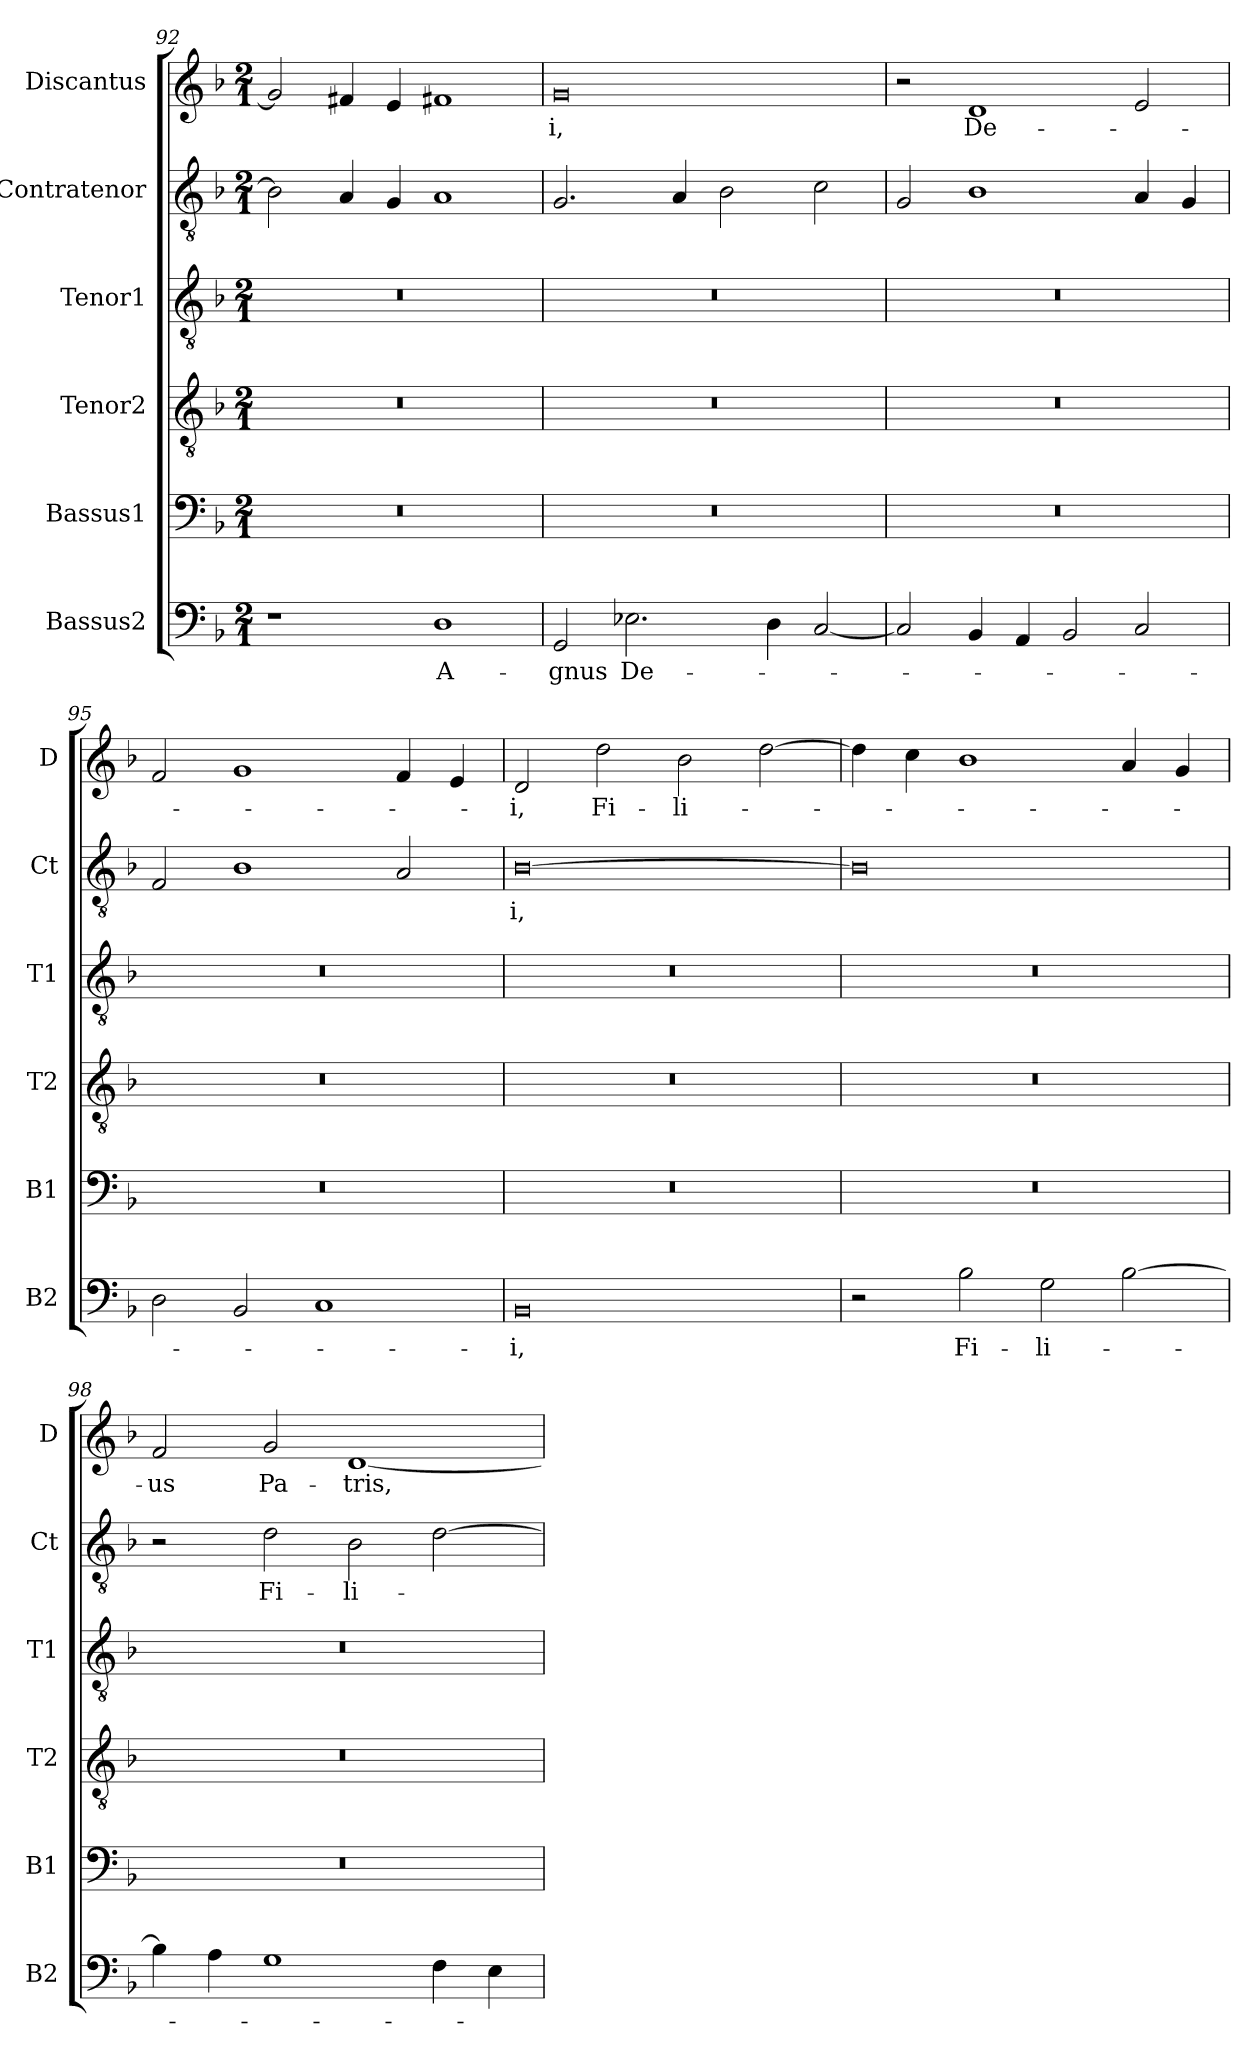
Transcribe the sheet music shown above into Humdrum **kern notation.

**kern	**text	**kern	**kern	**kern	**kern	**text	**kern	**text
*part6	*part6	*part5	*part4	*part3	*part2	*part2	*part1	*part1
*staff6	*staff6	*staff5	*staff4	*staff3	*staff2	*staff2	*staff1	*staff1
*I"Bassus2	*	*I"Bassus1	*I"Tenor2	*I"Tenor1	*I"Contratenor	*	*I"Discantus	*
*I'B2	*	*I'B1	*I'T2	*I'T1	*I'Ct	*	*I'D	*
*clefF4	*	*clefF4	*clefGv2	*clefGv2	*clefGv2	*	*clefG2	*
*k[b-]	*	*k[b-]	*k[b-]	*k[b-]	*k[b-]	*	*k[b-]	*
*M2/1	*	*M2/1	*M2/1	*M2/1	*M2/1	*	*M2/1	*
=92	=92	=92	=92	=92	=92	=92	=92	=92
1r	.	0r	0r	0r	2B-]	.	2g]	.
.	.	.	.	.	4A	.	4f#X	.
.	.	.	.	.	4G	.	4e	.
1D	A-	.	.	.	1A	.	1f#X	.
=93	=93	=93	=93	=93	=93	=93	=93	=93
2GG	-gnus	0r	0r	0r	2.G	.	0g	-i,
2.E-X	De-	.	.	.	.	.	.	.
.	.	.	.	.	4A	.	.	.
.	.	.	.	.	2B-	.	.	.
4D	.	.	.	.	.	.	.	.
[2C	.	.	.	.	2c	.	.	.
=94	=94	=94	=94	=94	=94	=94	=94	=94
2C]	.	0r	0r	0r	2G	.	2r	.
4BB-	.	.	.	.	1B-	.	1d	De-
4AA	.	.	.	.	.	.	.	.
2BB-	.	.	.	.	.	.	.	.
2C	.	.	.	.	4A	.	2e	.
.	.	.	.	.	4G	.	.	.
=95	=95	=95	=95	=95	=95	=95	=95	=95
2D	.	0r	0r	0r	2F	.	2f	.
2BB-	.	.	.	.	1B-	.	1g	.
1C	.	.	.	.	.	.	.	.
.	.	.	.	.	2A	.	4f	.
.	.	.	.	.	.	.	4e	.
=96	=96	=96	=96	=96	=96	=96	=96	=96
0BB-	-i,	0r	0r	0r	[0B-	-i,	2d	-i,
.	.	.	.	.	.	.	2dd	Fi-
.	.	.	.	.	.	.	2b-	-li-
.	.	.	.	.	.	.	[2dd	.
=97	=97	=97	=97	=97	=97	=97	=97	=97
2r	.	0r	0r	0r	0B-]	.	4dd]	.
.	.	.	.	.	.	.	4cc	.
2B-	Fi-	.	.	.	.	.	1b-	.
2G	-li-	.	.	.	.	.	.	.
[2B-	.	.	.	.	.	.	4a	.
.	.	.	.	.	.	.	4g	.
=98	=98	=98	=98	=98	=98	=98	=98	=98
4B-]	.	0r	0r	0r	2r	.	2f	-us
4A	.	.	.	.	.	.	.	.
1G	.	.	.	.	2d	Fi-	2g	Pa-
.	.	.	.	.	2B-	-li-	[1d	-tris,
4F	.	.	.	.	[2d	.	.	.
4E	.	.	.	.	.	.	.	.
=	=	=	=	=	=	=	=	=
*-	*-	*-	*-	*-	*-	*-	*-	*-
